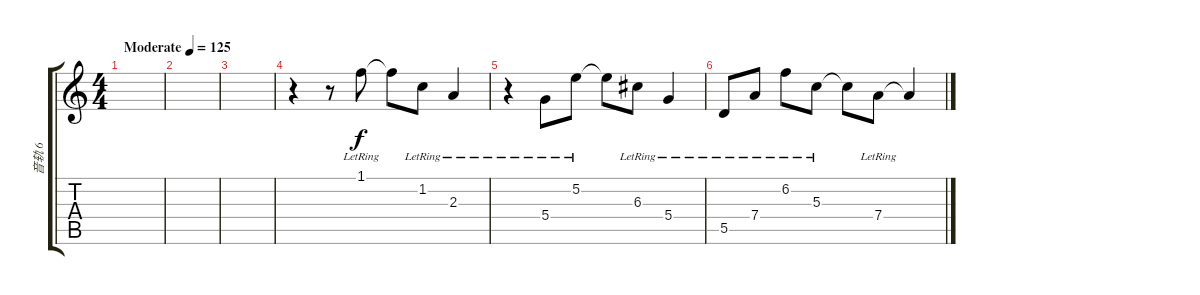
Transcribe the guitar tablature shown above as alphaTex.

\track ("音轨 6" "音轨 6") {instrument acousticguitarsteel}
\staff {score tabs}
\tuning (E4 B3 G3 D3 A2 E2) {hide}
\ts (4 4)
\tempo (125 "Moderate")
\clef g2
\ks c
|
|
|
r.4 r.8 1.1{lr}.8 1.1{t}.8 1.2{lr}.8 2.3{lr}.4 |
r.4 5.4{lr}.8 5.2{lr}.8 5.2{t}.8 6.3{lr}.8 5.4{lr}.4 |
5.5{lr}.8 7.4{lr}.8 6.2{lr}.8 5.3{lr}.8 5.3{t}.8 7.4{lr}.8 7.4{t}.4
